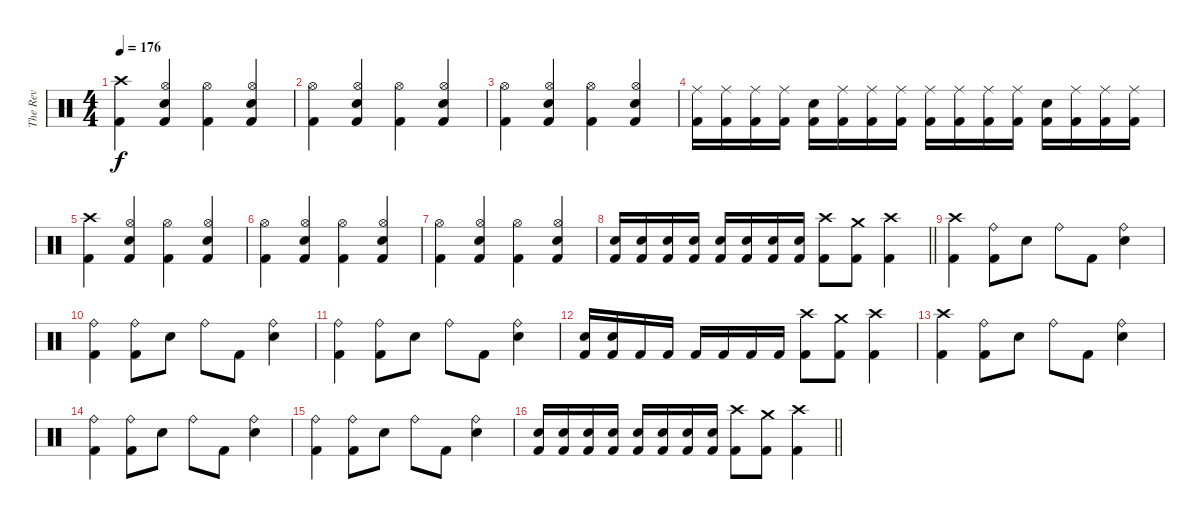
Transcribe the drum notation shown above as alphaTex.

\track ("The Rev" "The Rev") {instrument percussion}
\staff {score}
\articulation defaults
\ts (4 4)
\tempo 176
\clef neutral
\ks c
("Crash high (hit)" "Kick (hit) 2").4{dy f} ("Hi-Hat (open)" "Snare (hit) 2" "Kick (hit) 2").4 ("Hi-Hat (open)" "Kick (hit) 2").4 ("Hi-Hat (open)" "Snare (hit) 2" "Kick (hit) 2").4 |
("Hi-Hat (open)" "Kick (hit) 2").4 ("Hi-Hat (open)" "Snare (hit) 2" "Kick (hit) 2").4 ("Hi-Hat (open)" "Kick (hit) 2").4 ("Hi-Hat (open)" "Snare (hit) 2" "Kick (hit) 2").4 |
("Hi-Hat (open)" "Kick (hit) 2").4 ("Hi-Hat (open)" "Snare (hit) 2" "Kick (hit) 2").4 ("Hi-Hat (open)" "Kick (hit) 2").4 ("Hi-Hat (open)" "Snare (hit) 2" "Kick (hit) 2").4 |
("Ride (middle)" "Kick (hit) 2").16 ("Ride (middle)" "Kick (hit) 2").16 ("Ride (middle)" "Kick (hit) 2").16 ("Ride (middle)" "Kick (hit) 2").16 ("Snare (hit) 2" "Kick (hit) 2").16 ("Ride (middle)" "Kick (hit) 2").16 ("Ride (middle)" "Kick (hit) 2").16 ("Ride (middle)" "Kick (hit) 2").16 ("Ride (middle)" "Kick (hit) 2").16 ("Ride (middle)" "Kick (hit) 2").16 ("Ride (middle)" "Kick (hit) 2").16 ("Ride (middle)" "Kick (hit) 2").16 ("Snare (hit) 2" "Kick (hit) 2").16 ("Ride (middle)" "Kick (hit) 2").16 ("Ride (middle)" "Kick (hit) 2").16 ("Ride (middle)" "Kick (hit) 2").16 |
("Crash high (hit)" "Kick (hit) 2").4 ("Hi-Hat (open)" "Snare (hit) 2" "Kick (hit) 2").4 ("Hi-Hat (open)" "Kick (hit) 2").4 ("Hi-Hat (open)" "Snare (hit) 2" "Kick (hit) 2").4 |
("Hi-Hat (open)" "Kick (hit) 2").4 ("Hi-Hat (open)" "Snare (hit) 2" "Kick (hit) 2").4 ("Hi-Hat (open)" "Kick (hit) 2").4 ("Hi-Hat (open)" "Snare (hit) 2" "Kick (hit) 2").4 |
("Hi-Hat (open)" "Kick (hit) 2").4 ("Hi-Hat (open)" "Snare (hit) 2" "Kick (hit) 2").4 ("Hi-Hat (open)" "Kick (hit) 2").4 ("Hi-Hat (open)" "Snare (hit) 2" "Kick (hit) 2").4 |
\barLineRight lightlight
("Snare (hit) 2" "Kick (hit) 2").16 ("Snare (hit) 2" "Kick (hit) 2").16 ("Snare (hit) 2" "Kick (hit) 2").16 ("Snare (hit) 2" "Kick (hit) 2").16 ("Snare (hit) 2" "Kick (hit) 2").16 ("Snare (hit) 2" "Kick (hit) 2").16 ("Snare (hit) 2" "Kick (hit) 2").16 ("Snare (hit) 2" "Kick (hit) 2").16 ("Crash high (hit)" "Kick (hit) 2").8 ("Crash medium (hit)" "Kick (hit) 2").8 ("Crash high (hit)" "Kick (hit) 2").4 |
("Crash high (hit)" "Kick (hit) 2").4 ("Ride (bell)" "Kick (hit) 2").8 "Snare (hit) 2".8 "Ride (bell)".8 "Kick (hit) 2".8 ("Ride (bell)" "Snare (hit) 2").4 |
("Ride (bell)" "Kick (hit) 2").4 ("Ride (bell)" "Kick (hit) 2").8 "Snare (hit) 2".8 "Ride (bell)".8 "Kick (hit) 2".8 ("Ride (bell)" "Snare (hit) 2").4 |
("Ride (bell)" "Kick (hit) 2").4 ("Ride (bell)" "Kick (hit) 2").8 "Snare (hit) 2".8 "Ride (bell)".8 "Kick (hit) 2".8 ("Ride (bell)" "Snare (hit) 2").4 |
("Snare (hit) 2" "Kick (hit) 2").16 ("Snare (hit) 2" "Kick (hit) 2").16 "Kick (hit) 2".16 "Kick (hit) 2".16 "Kick (hit) 2".16 "Kick (hit) 2".16 "Kick (hit) 2".16 "Kick (hit) 2".16 ("Crash high (hit)" "Kick (hit) 2").8 ("Crash medium (hit)" "Kick (hit) 2").8 ("Crash high (hit)" "Kick (hit) 2").4 |
("Crash high (hit)" "Kick (hit) 2").4 ("Ride (bell)" "Kick (hit) 2").8 "Snare (hit) 2".8 "Ride (bell)".8 "Kick (hit) 2".8 ("Ride (bell)" "Snare (hit) 2").4 |
("Ride (bell)" "Kick (hit) 2").4 ("Ride (bell)" "Kick (hit) 2").8 "Snare (hit) 2".8 "Ride (bell)".8 "Kick (hit) 2".8 ("Ride (bell)" "Snare (hit) 2").4 |
("Ride (bell)" "Kick (hit) 2").4 ("Ride (bell)" "Kick (hit) 2").8 "Snare (hit) 2".8 "Ride (bell)".8 "Kick (hit) 2".8 ("Ride (bell)" "Snare (hit) 2").4 |
\barLineRight lightlight
("Snare (hit) 2" "Kick (hit) 2").16 ("Snare (hit) 2" "Kick (hit) 2").16 ("Snare (hit) 2" "Kick (hit) 2").16 ("Snare (hit) 2" "Kick (hit) 2").16 ("Snare (hit) 2" "Kick (hit) 2").16 ("Snare (hit) 2" "Kick (hit) 2").16 ("Snare (hit) 2" "Kick (hit) 2").16 ("Snare (hit) 2" "Kick (hit) 2").16 ("Crash high (hit)" "Kick (hit) 2").8 ("Crash medium (hit)" "Kick (hit) 2").8 ("Crash high (hit)" "Kick (hit) 2").4
